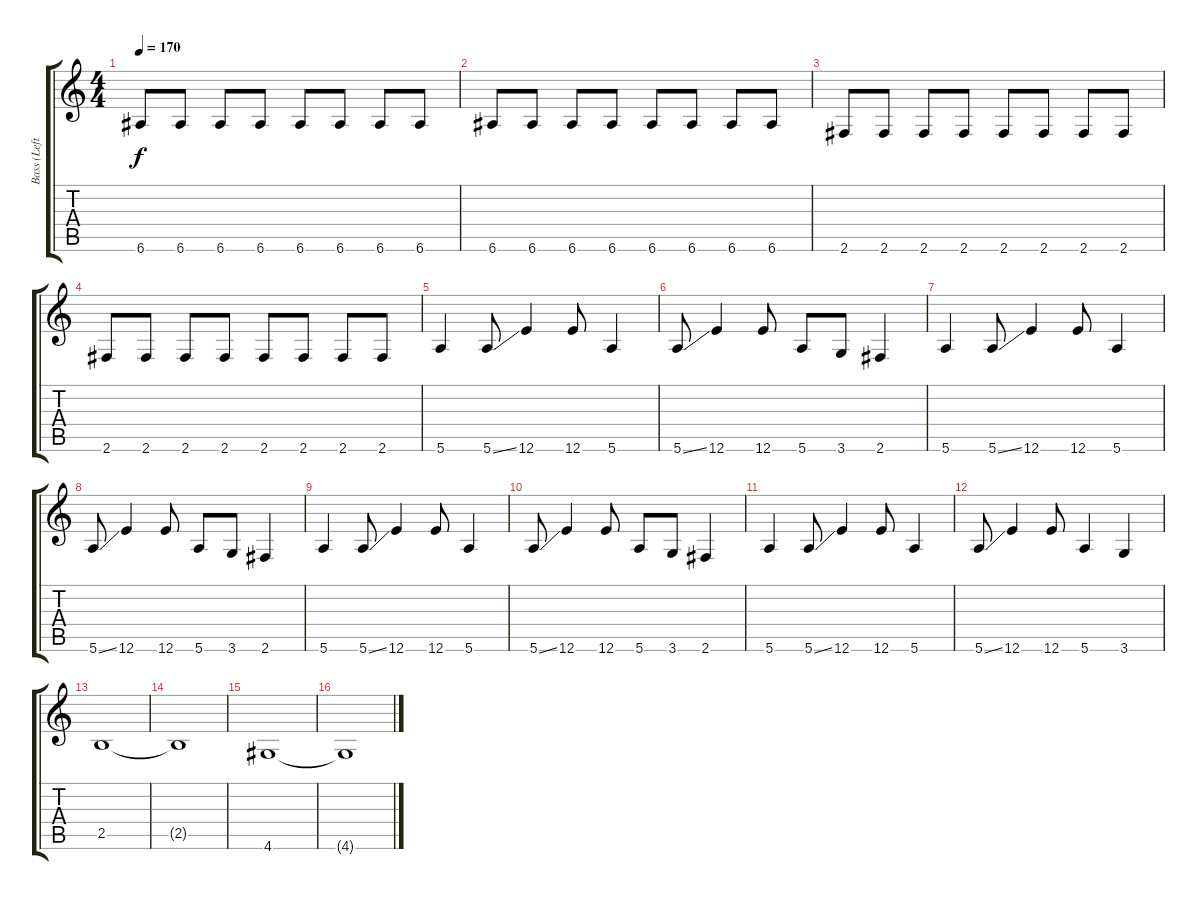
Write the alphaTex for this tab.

\track ("Bass (Left)" "Bass (Left") {instrument electricbassfinger}
\staff {score tabs}
\tuning (E4 B3 G3 D3 A2 E2) {hide}
\ts (4 4)
\tempo 170
\clef g2
\ks c
6.6.8{dy f} 6.6.8 6.6.8 6.6.8 6.6.8 6.6.8 6.6.8 6.6.8 |
6.6.8 6.6.8 6.6.8 6.6.8 6.6.8 6.6.8 6.6.8 6.6.8 |
2.6.8 2.6.8 2.6.8 2.6.8 2.6.8 2.6.8 2.6.8 2.6.8 |
2.6.8 2.6.8 2.6.8 2.6.8 2.6.8 2.6.8 2.6.8 2.6.8 |
5.6.4 5.6{ss}.8 12.6.4 12.6.8 5.6.4 |
5.6{ss}.8 12.6.4 12.6.8 5.6.8 3.6.8 2.6.4 |
5.6.4 5.6{ss}.8 12.6.4 12.6.8 5.6.4 |
5.6{ss}.8 12.6.4 12.6.8 5.6.8 3.6.8 2.6.4 |
5.6.4 5.6{ss}.8 12.6.4 12.6.8 5.6.4 |
5.6{ss}.8 12.6.4 12.6.8 5.6.8 3.6.8 2.6.4 |
5.6.4 5.6{ss}.8 12.6.4 12.6.8 5.6.4 |
5.6{ss}.8 12.6.4 12.6.8 5.6.4 3.6.4 |
2.5.1 |
2.5{t}.1 |
4.6.1 |
4.6{t}.1
